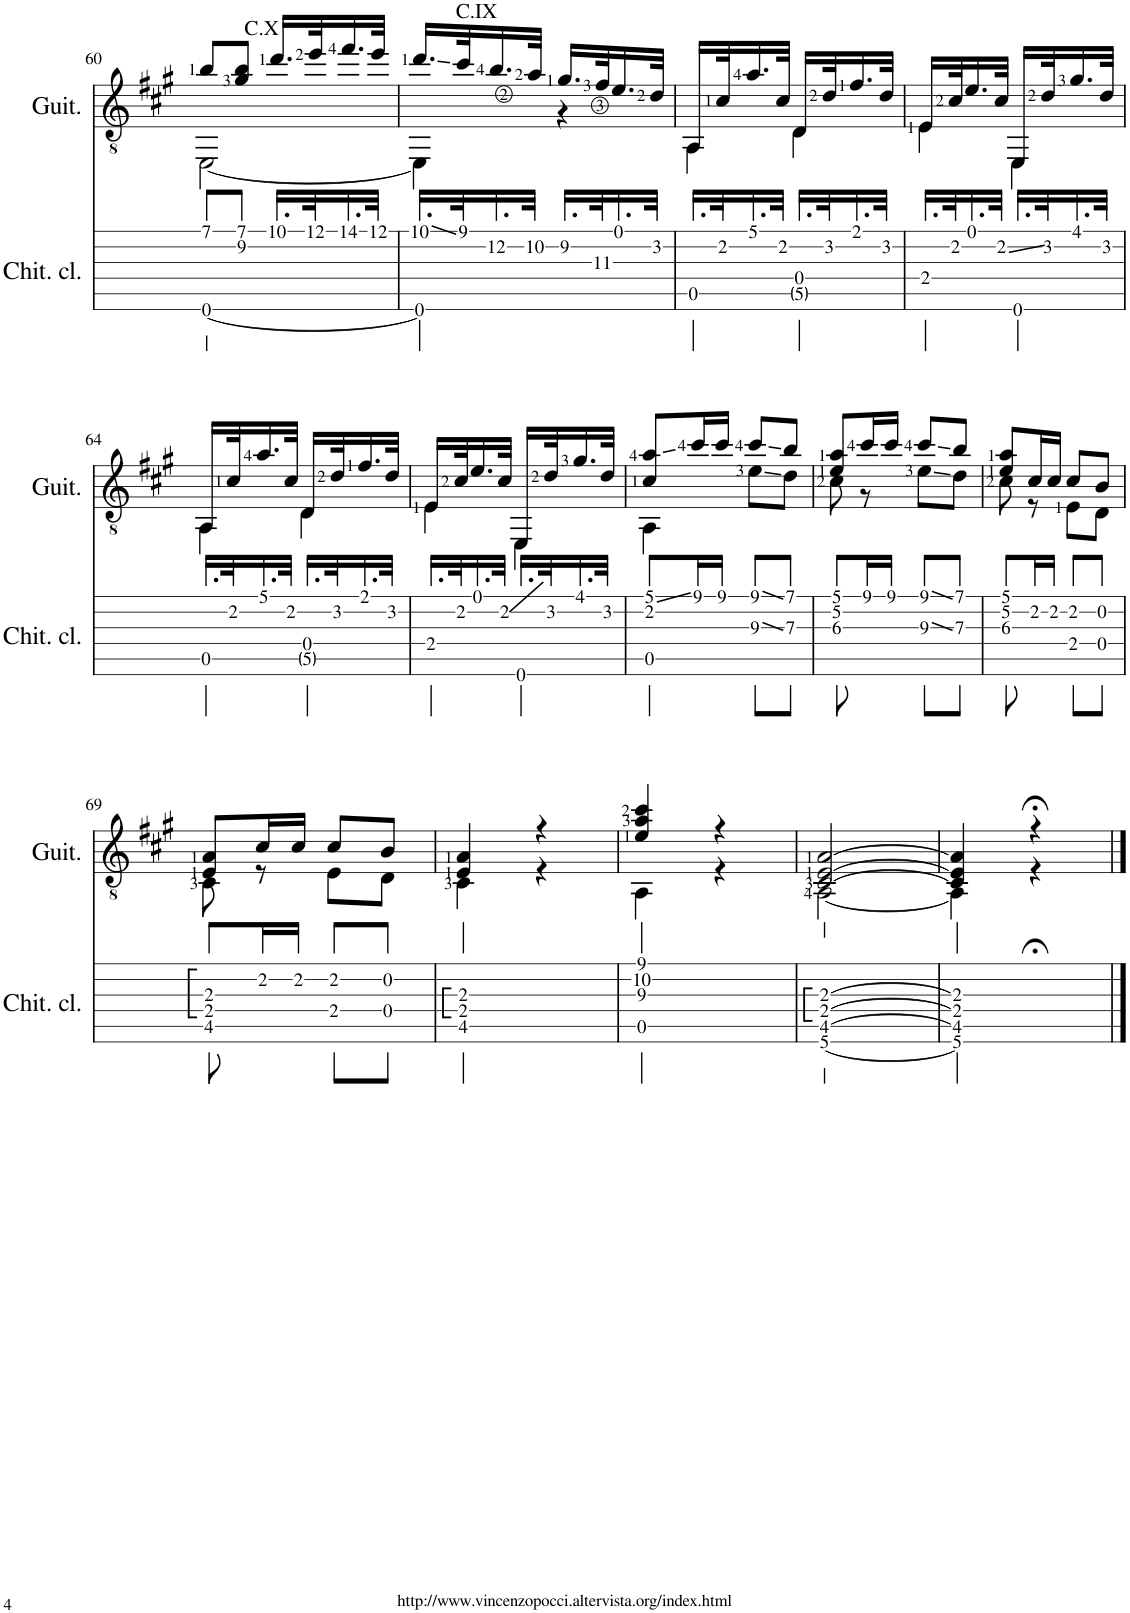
**kern	**kern
*part2	*part1
*staff2	*staff1
*I"Chitarra classica	*I"Guitar
*I'Chit. cl.	*I'Guit.
!!LO:PB:g=z
*	*clefGv2
*k[f#c#g#]	*k[f#c#g#]
*M2/4	*M2/4
=60	=60
*^	*^
8b/L	[2EE\	8b/L	[2EE\
8g#/ 8b/J	.	8g#/ 8b/J	.
!	!	!LO:TX:a:t=C.X	!
16.dd/LL	.	16.dd/LL	.
32ee/K	.	32ee/K	.
16.ff#/	.	16.ff#/	.
32ee/JJk	.	32ee/JJk	.
=61	=61	=61	=61
16.dd/LL	4EE\]	16.dd/LL	4EE\]
!	!	!LO:TX:a:t=C.IX	!
32cc#/K	.	32cc#/K	.
16.b/	.	16.b/	.
32a/JJk	.	32a/JJk	.
16.g#/LL	4r	16.g#/LL	4r
32f#/K	.	32f#/K	.
16.e/	.	16.e/	.
32d/JJk	.	32d/JJk	.
=62	=62	=62	=62
16.AA/LL	4AA\	16.AA/LL	4AA\
32c#/K	.	32c#/K	.
16.a/	.	16.a/	.
32c#/JJk	.	32c#/JJk	.
16.D/LL	4D\	16.D/LL	4D\
32d/K	.	32d/K	.
16.f#/	.	16.f#/	.
32d/JJk	.	32d/JJk	.
=63	=63	=63	=63
16.E/LL	4E\	16.E/LL	4E\
32c#/K	.	32c#/K	.
16.e/	.	16.e/	.
32c#/JJk	.	32c#/JJk	.
16.EE/LL	4EE\	16.EE/LL	4EE\
32d/K	.	32d/K	.
16.g#/	.	16.g#/	.
32d/JJk	.	32d/JJk	.
!!LO:LB:g=z	!!
=64	=64	=64	=64
16.AA/LL	4AA\	16.AA/LL	4AA\
32c#/K	.	32c#/K	.
16.a/	.	16.a/	.
32c#/JJk	.	32c#/JJk	.
16.D/LL	4D\	16.D/LL	4D\
32d/K	.	32d/K	.
16.f#/	.	16.f#/	.
32d/JJk	.	32d/JJk	.
=65	=65	=65	=65
16.E/LL	4E\	16.E/LL	4E\
32c#/K	.	32c#/K	.
16.e/	.	16.e/	.
32c#/JJk	.	32c#/JJk	.
16.EE/LL	4EE\	16.EE/LL	4EE\
32d/K	.	32d/K	.
16.g#/	.	16.g#/	.
32d/JJk	.	32d/JJk	.
=66	=66	=66	=66
8c#/ 8a/L	4AA\	8c#/ 8a/L	4AA\
16cc#/L	.	16cc#/L	.
16cc#/JJ	.	16cc#/JJ	.
8cc#/L	8e\L	8cc#/L	8e\L
8b/J	8d\J	8b/J	8d\J
=67	=67	=67	=67
8e/ 8a/L	8c#\	8e/ 8a/L	8c#\
16cc#/L	8r	16cc#/L	8r
16cc#/JJ	.	16cc#/JJ	.
8cc#/L	8e\L	8cc#/L	8e\L
8b/J	8d\J	8b/J	8d\J
=68	=68	=68	=68
8e/ 8a/L	8c#\	8e/ 8a/L	8c#\
16c#/L	8r	16c#/L	8r
16c#/JJ	.	16c#/JJ	.
8c#/L	8E\L	8c#/L	8E\L
8B/J	8D\J	8B/J	8D\J
!!LO:LB:g=z	!!
=69	=69	=69	=69
8E/ 8A/L	8C#\	8E/ 8A/L	8C#\
16c#/L	8r	16c#/L	8r
16c#/JJ	.	16c#/JJ	.
8c#/L	8E\L	8c#/L	8E\L
8B/J	8D\J	8B/J	8D\J
=70	=70	=70	=70
4E/ 4A/	4C#\	4E/ 4A/	4C#\
4r	4r	4r	4r
=71	=71	=71	=71
4e/ 4a/ 4cc#/	4AA\	4e/ 4a/ 4cc#/	4AA\
4r	4r	4r	4r
=72	=72	=72	=72
[2C#/ [2E/ [2A/	[2AA\	[2C#/ [2E/ [2A/	[2AA\
=73	=73	=73	=73
4C#/] 4E/] 4A/]	4AA\]	4C#/] 4E/] 4A/]	4AA\]
4r;<	4r	4r;<	4r
*v	*v	*	*
*	*v	*v
==	==
*-	*-
